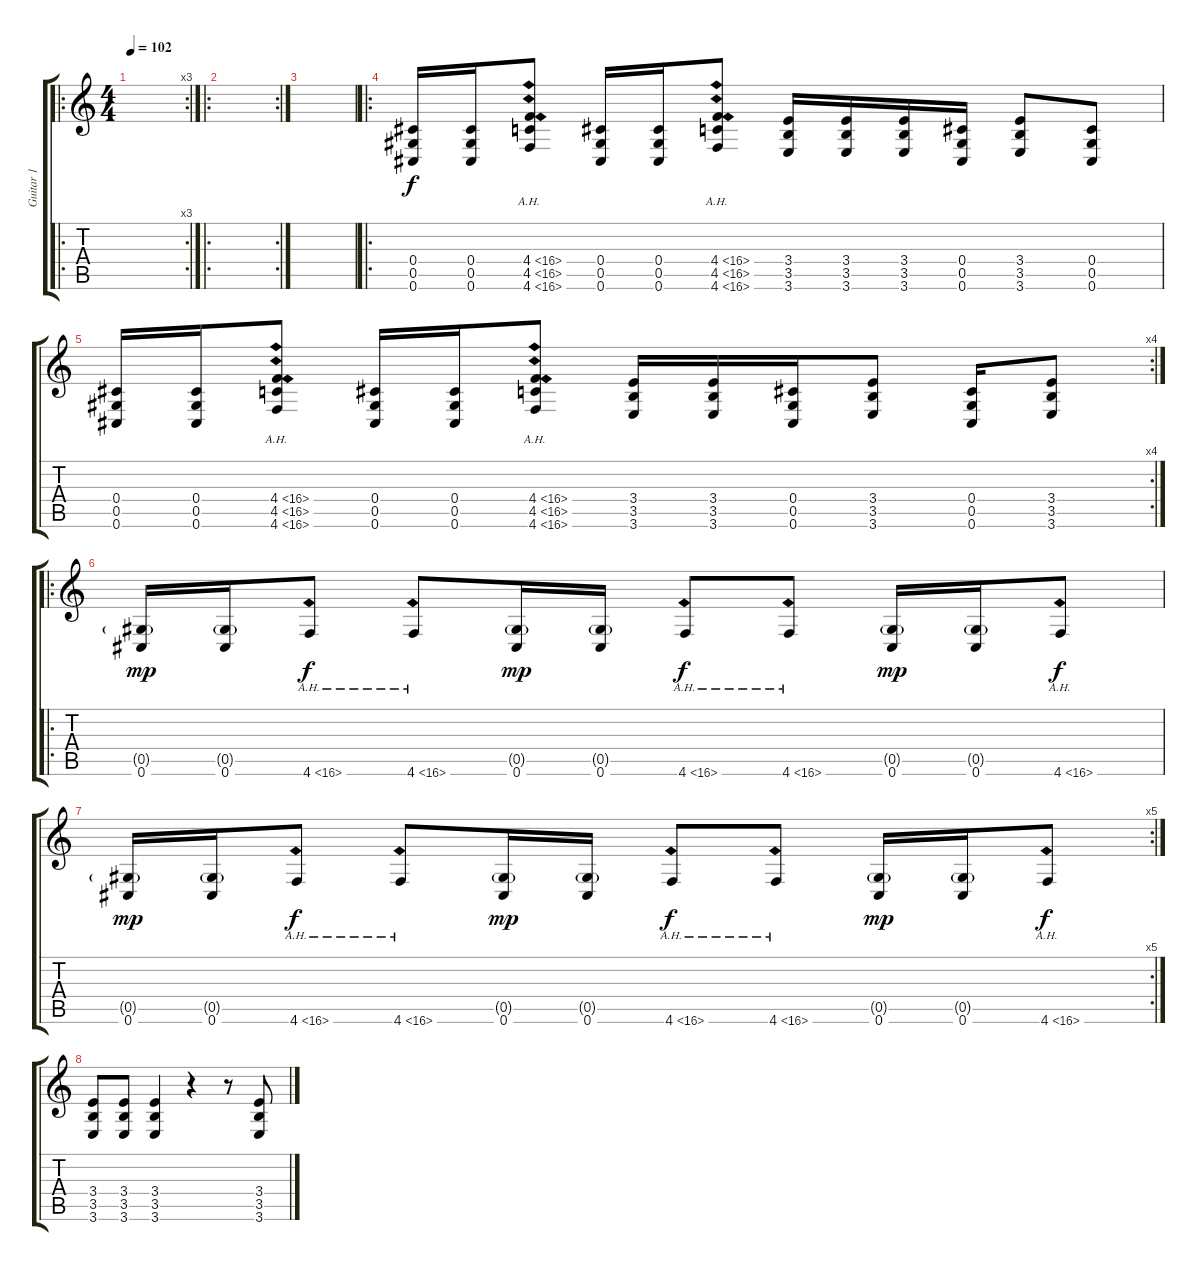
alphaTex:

\track ("Guitar 1" "Guitar 1") {instrument distortionguitar}
\staff {score tabs}
\tuning (Eb4 Bb3 Gb3 Db3 Ab2 Db2) {hide}
\ro
\rc 3
\ts (4 4)
\tempo 102
\clef g2
\ks c
|
\ro
\rc 2
|
|
\ro
(0.4 0.5 0.6).16 (0.4 0.5 0.6).16 (4.4{ah 12} 4.5{ah 12} 4.6{ah 12}).8 (0.4 0.5 0.6).16 (0.4 0.5 0.6).16 (4.4{ah 12} 4.5{ah 12} 4.6{ah 12}).8 (3.4 3.5 3.6).16 (3.4 3.5 3.6).16 (3.4 3.5 3.6).16 (0.4 0.5 0.6).16 (3.4 3.5 3.6).8 (0.4 0.5 0.6).8 |
\rc 4
(0.4 0.5 0.6).16 (0.4 0.5 0.6).16 (4.4{ah 12} 4.5{ah 12} 4.6{ah 12}).8 (0.4 0.5 0.6).16 (0.4 0.5 0.6).16 (4.4{ah 12} 4.5{ah 12} 4.6{ah 12}).8 (3.4 3.5 3.6).16 (3.4 3.5 3.6).16 (0.4 0.5 0.6).16 (3.4 3.5 3.6).8 (0.4 0.5 0.6).16 (3.4 3.5 3.6).8 |
\ro
(0.5{g} 0.6).16{dy mp} (0.5{g} 0.6).16 4.6{ah 12}.8{dy f} 4.6{ah 12}.8 (0.5{g} 0.6).16{dy mp} (0.5{g} 0.6).16 4.6{ah 12}.8{dy f} 4.6{ah 12}.8 (0.5{g} 0.6).16{dy mp} (0.5{g} 0.6).16 4.6{ah 12}.8{dy f} |
\rc 5
(0.5{g} 0.6).16{dy mp} (0.5{g} 0.6).16 4.6{ah 12}.8{dy f} 4.6{ah 12}.8 (0.5{g} 0.6).16{dy mp} (0.5{g} 0.6).16 4.6{ah 12}.8{dy f} 4.6{ah 12}.8 (0.5{g} 0.6).16{dy mp} (0.5{g} 0.6).16 4.6{ah 12}.8{dy f} |
(3.4 3.5 3.6).8 (3.4 3.5 3.6).8 (3.4 3.5 3.6).4 r.4 r.8 (3.4 3.5 3.6).8
